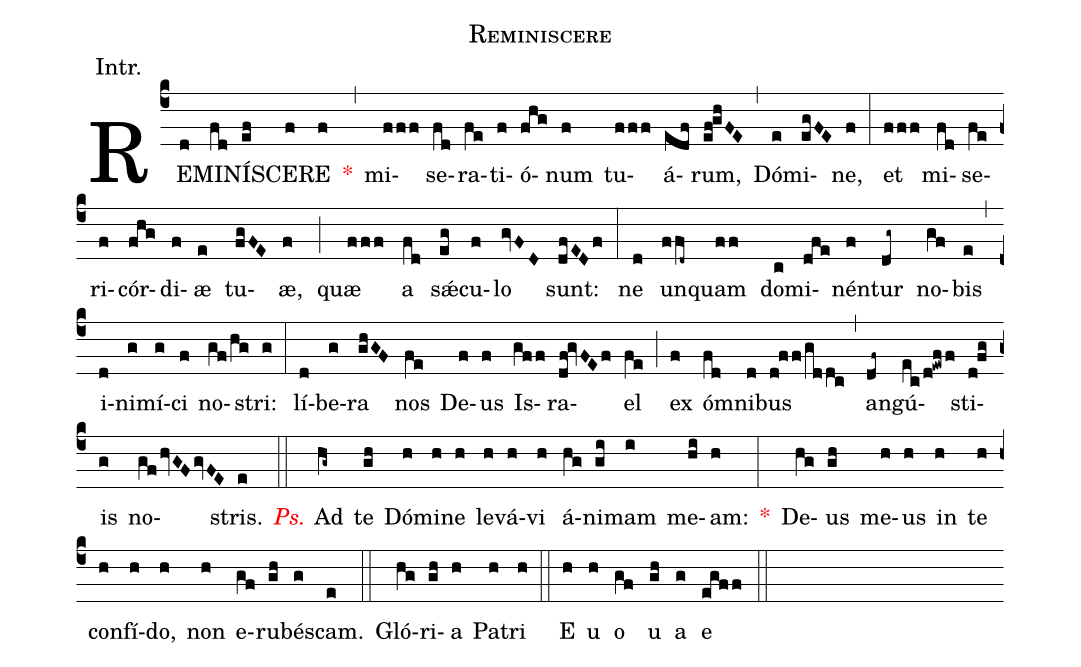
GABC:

name:Reminiscere;
annotation:Intr.;
mode:IV.;
office-part:Introit;
%%
(c4) RE(d)MI(fd)NÍ(ef)SCE(f)RE(f) <v>\red{*}</v>(,) mi(fff)se(fd)ra(fe)ti(f)ó(fhg)num(f) tu(fff)á(edf)rum,(ef!ghFE) (,) Dó(e)mi(egFE)ne,(f) (:) et(fff) mi(fd)se(fe)ri(f)cór(fhg)di(f)æ(e) tu(fgFE)æ,(f) (;) quæ(fff) a(fd) s<sp>'ae</sp>(eg)cu(f)lo(gvFD) sunt:(dfEDf) (:) ne(d) un(ffd~)quam(ff) do(c)mi(dfe)nén(f)tur(dg~) no(gf)bis(e) (,) i(d)ni(g)mí(g)ci(f) no(gf/hg)stri:(g) (:) lí(d)be(g)ra(ghGF) nos(fe) De(f)us(f) Is(gff)ra(df!gvFEf)el(fe) (;) ex(f) ó(fd)mni(d)bus(d!ff/gddc) (,) an(df~)gú(ec/d!ewff)sti(d!fg)is(g) no(gfhvGFgvFE)stris.(e) (::) <v>\redit{Ps.}</v> Ad(hg~) te(gh) Dó(h)mi(h)ne(h) le(h)vá(h)vi(h) á(hg)ni(gi)mam(i) me(hi)am:(h) <v>\red{*}</v>(:) De(hg)us(gh) me(h)us(h) in(h) te(h) con(h)fí(h)do,(h) non(h) e(gf)ru(gh)bé(g)scam.(e) (::) Gló(hg)ri(gh)a(h) Pa(h)tri(h) (::) E(h) u(h) o(gf) u(gh) a(g) e(egff) (::)
